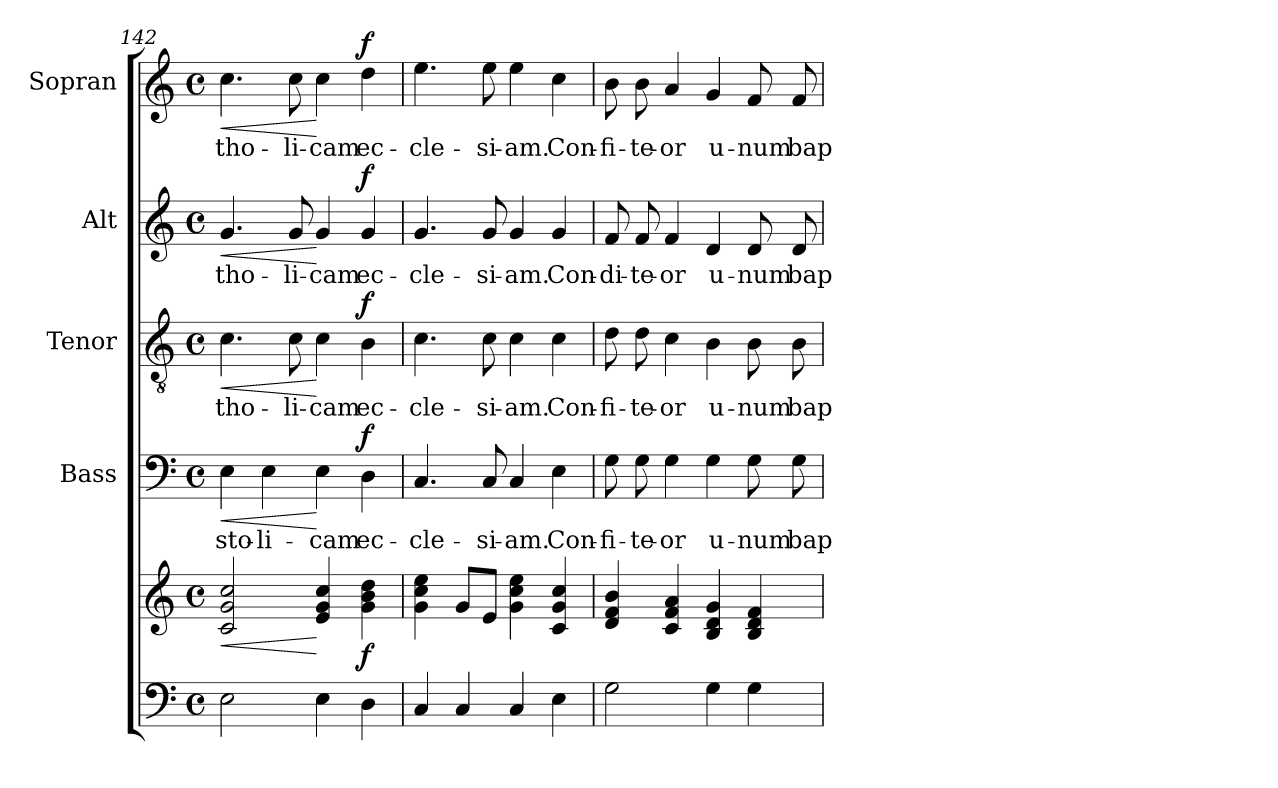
**kern	**kern	**dynam	**kern	**text	**dynam	**kern	**text	**dynam	**kern	**text	**dynam	**kern	**text	**dynam
*part5	*part5	*part5	*part4	*part4	*part4	*part3	*part3	*part3	*part2	*part2	*part2	*part1	*part1	*part1
*staff6	*staff5	*staff5/6	*staff4	*staff4	*staff4	*staff3	*staff3	*staff3	*staff2	*staff2	*staff2	*staff1	*staff1	*staff1
*	*	*	*I"Bass	*	*	*I"Tenor	*	*	*I"Alt	*	*	*I"Sopran	*	*
*	*	*	*I'B.	*	*	*I'T.	*	*	*I'A.	*	*	*I'S.	*	*
*clefF4	*clefG2	*	*clefF4	*	*	*clefGv2	*	*	*clefG2	*	*	*clefG2	*	*
*k[]	*k[]	*	*k[]	*	*	*k[]	*	*	*k[]	*	*	*k[]	*	*
*C:	*C:	*	*C:	*	*	*C:	*	*	*C:	*	*	*C:	*	*
*M4/4	*M4/4	*	*M4/4	*	*	*M4/4	*	*	*M4/4	*	*	*M4/4	*	*
*met(c)	*met(c)	*	*met(c)	*	*	*met(c)	*	*	*met(c)	*	*	*met(c)	*	*
=142	=142	=142	=142	=142	=142	=142	=142	=142	=142	=142	=142	=142	=142	=142
!	!	!LO:HP:b	!	!LO:LY:b	!LO:HP:b	!	!LO:LY:b	!LO:HP:b	!	!LO:LY:b	!LO:HP:b	!	!LO:LY:b	!LO:HP:b
2E\	2c/ 2g/ 2cc/	<	4E\	-sto-	<	4.c\	-tho-	<	4.g/	-tho-	<	4.cc\	-tho-	<
!	!	!	!	!LO:LY:b	!	!	!	!	!	!	!	!	!	!
.	.	.	4E\	-li-	.	.	.	.	.	.	.	.	.	.
!	!	!	!	!	!	!	!LO:LY:b	!	!	!LO:LY:b	!	!	!LO:LY:b	!
.	.	.	.	.	.	8c\	-li-	.	8g/	-li-	.	8cc\	-li-	.
!	!	!	!	!LO:LY:b	!	!	!LO:LY:b	!	!	!LO:LY:b	!	!	!LO:LY:b	!
4E\	4e/ 4g/ 4cc/	[	4E\	-cam	[	4c\	-cam	[	4g/	-cam	[	4cc\	-cam	[
!	!	!LO:DY:b	!	!LO:LY:b	!LO:DY:a	!	!LO:LY:b	!LO:DY:a	!	!LO:LY:b	!LO:DY:a	!	!LO:LY:b	!LO:DY:a
4D\	4g\ 4b\ 4dd\	f	4D\	ec-	f	4B\	ec-	f	4g/	ec-	f	4dd\	ec-	f
=143	=143	=143	=143	=143	=143	=143	=143	=143	=143	=143	=143	=143	=143	=143
!	!	!	!	!LO:LY:b	!	!	!LO:LY:b	!	!	!LO:LY:b	!	!	!LO:LY:b	!
4C/	4g\ 4cc\ 4ee\	.	4.C/	-cle-	.	4.c\	-cle-	.	4.g/	-cle-	.	4.ee\	-cle-	.
4C/	8g/L	.	.	.	.	.	.	.	.	.	.	.	.	.
!	!	!	!	!LO:LY:b	!	!	!LO:LY:b	!	!	!LO:LY:b	!	!	!LO:LY:b	!
.	8e/J	.	8C/	-si-	.	8c\	-si-	.	8g/	-si-	.	8ee\	-si-	.
!	!	!	!	!LO:LY:b	!	!	!LO:LY:b	!	!	!LO:LY:b	!	!	!LO:LY:b	!
4C/	4g\ 4cc\ 4ee\	.	4C/	-am.	.	4c\	-am.	.	4g/	-am.	.	4ee\	-am.	.
!	!	!	!	!LO:LY:b	!	!	!LO:LY:b	!	!	!LO:LY:b	!	!	!LO:LY:b	!
4E\	4c/ 4g/ 4cc/	.	4E\	Con-	.	4c\	Con-	.	4g/	Con-	.	4cc\	Con-	.
=144	=144	=144	=144	=144	=144	=144	=144	=144	=144	=144	=144	=144	=144	=144
!	!	!	!	!LO:LY:b	!	!	!LO:LY:b	!	!	!LO:LY:b	!	!	!LO:LY:b	!
2G\	4d/ 4f/ 4b/	.	8G\	-fi-	.	8d\	-fi-	.	8f/	-di-	.	8b\	-fi-	.
!	!	!	!	!LO:LY:b	!	!	!LO:LY:b	!	!	!LO:LY:b	!	!	!LO:LY:b	!
.	.	.	8G\	-te-	.	8d\	-te-	.	8f/	-te-	.	8b\	-te-	.
!	!	!	!	!LO:LY:b	!	!	!LO:LY:b	!	!	!LO:LY:b	!	!	!LO:LY:b	!
.	4c/ 4f/ 4a/	.	4G\	-or	.	4c\	-or	.	4f/	-or	.	4a/	-or	.
!	!	!	!	!LO:LY:b	!	!	!LO:LY:b	!	!	!LO:LY:b	!	!	!LO:LY:b	!
4G\	4B/ 4d/ 4g/	.	4G\	u-	.	4B\	u-	.	4d/	u-	.	4g/	u-	.
!	!	!	!	!LO:LY:b	!	!	!LO:LY:b	!	!	!LO:LY:b	!	!	!LO:LY:b	!
4G\	4B/ 4d/ 4f/	.	8G\	-num	.	8B\	-num	.	8d/	-num	.	8f/	-num	.
!	!	!	!	!LO:LY:b	!	!	!LO:LY:b	!	!	!LO:LY:b	!	!	!LO:LY:b	!
.	.	.	8G\	bap-	.	8B\	bap-	.	8d/	bap-	.	8f/	bap-	.
=	=	=	=	=	=	=	=	=	=	=	=	=	=	=
*-	*-	*-	*-	*-	*-	*-	*-	*-	*-	*-	*-	*-	*-	*-
